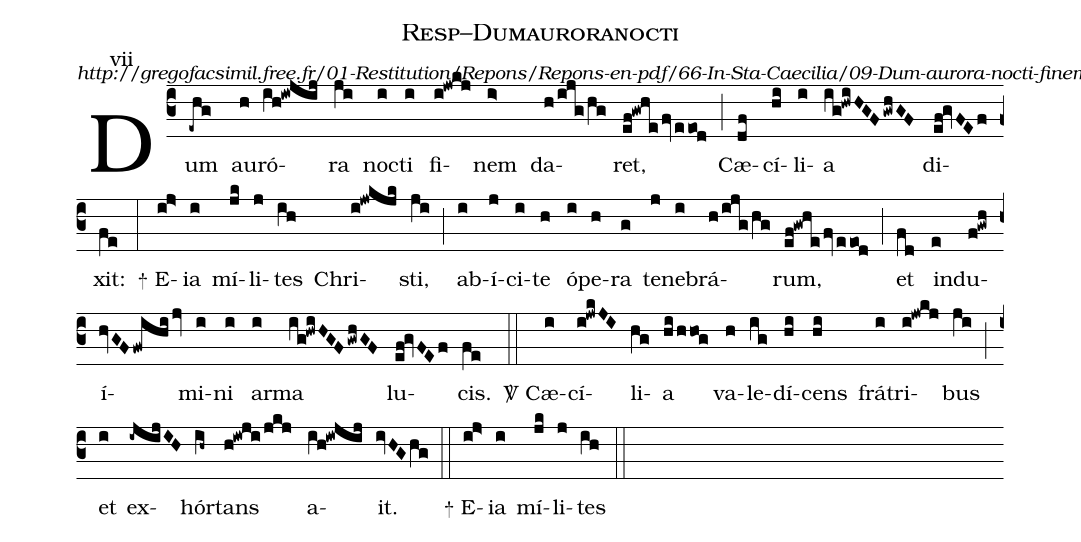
name: Resp--Dumauroranocti;
commentary: http://gregofacsimil.free.fr/01-Restitution/Repons/Repons-en-pdf/66-In-Sta-Caecilia/09-Dum-aurora-nocti-finem.pdf;
annotation: vii;
%%
(c3) Dum(-ehg) au(h)ró(ih!iwjij)ra(ji) noc(i)ti(i) fi(i!jwkj)nem(i>) da(h/ijg/hg)ret,(ef!gwhe/fveeod) (;) Cæ(df)cí(hi)li(i)a(ig!hwiHGFgwhGF) di(ef!gvFEf)xit:(fe) (:) + E(ij>)ia(i) mí(jk)li(j)tes(ih) Chri(i!jwkjk)sti,(ji) (;) ab(i)í(j)ci(i)te(h) ó(i)pe(h)ra(g) te(j)ne(i)brá(h/ijg/hg)rum,(ef!gwhe/fveeod) (;) et(fd) in(e)du(f!gwh)í(hvGFfwihi/jv)mi(i)ni(i) ar(i)ma(ig!hwiHGFgwhGF) lu(ef!gvFEf)cis.(fe)
(::) <sp>V/</sp>
Cæ(i)cí(i!jwkJI)li(hg)a(hi/hhog) va(h)le(ig)dí(hi)cens(hi) frá(i)tri(i!jwkj)bus(ji) (;) et(i) ex(-ijijIH)hór(ih~)tans(h!iwji/jkj) a(ih!iwjij)it.(ivHGhg) (::) + E(ij>)ia(i) mí(jk)li(j)tes(ih) (::)
